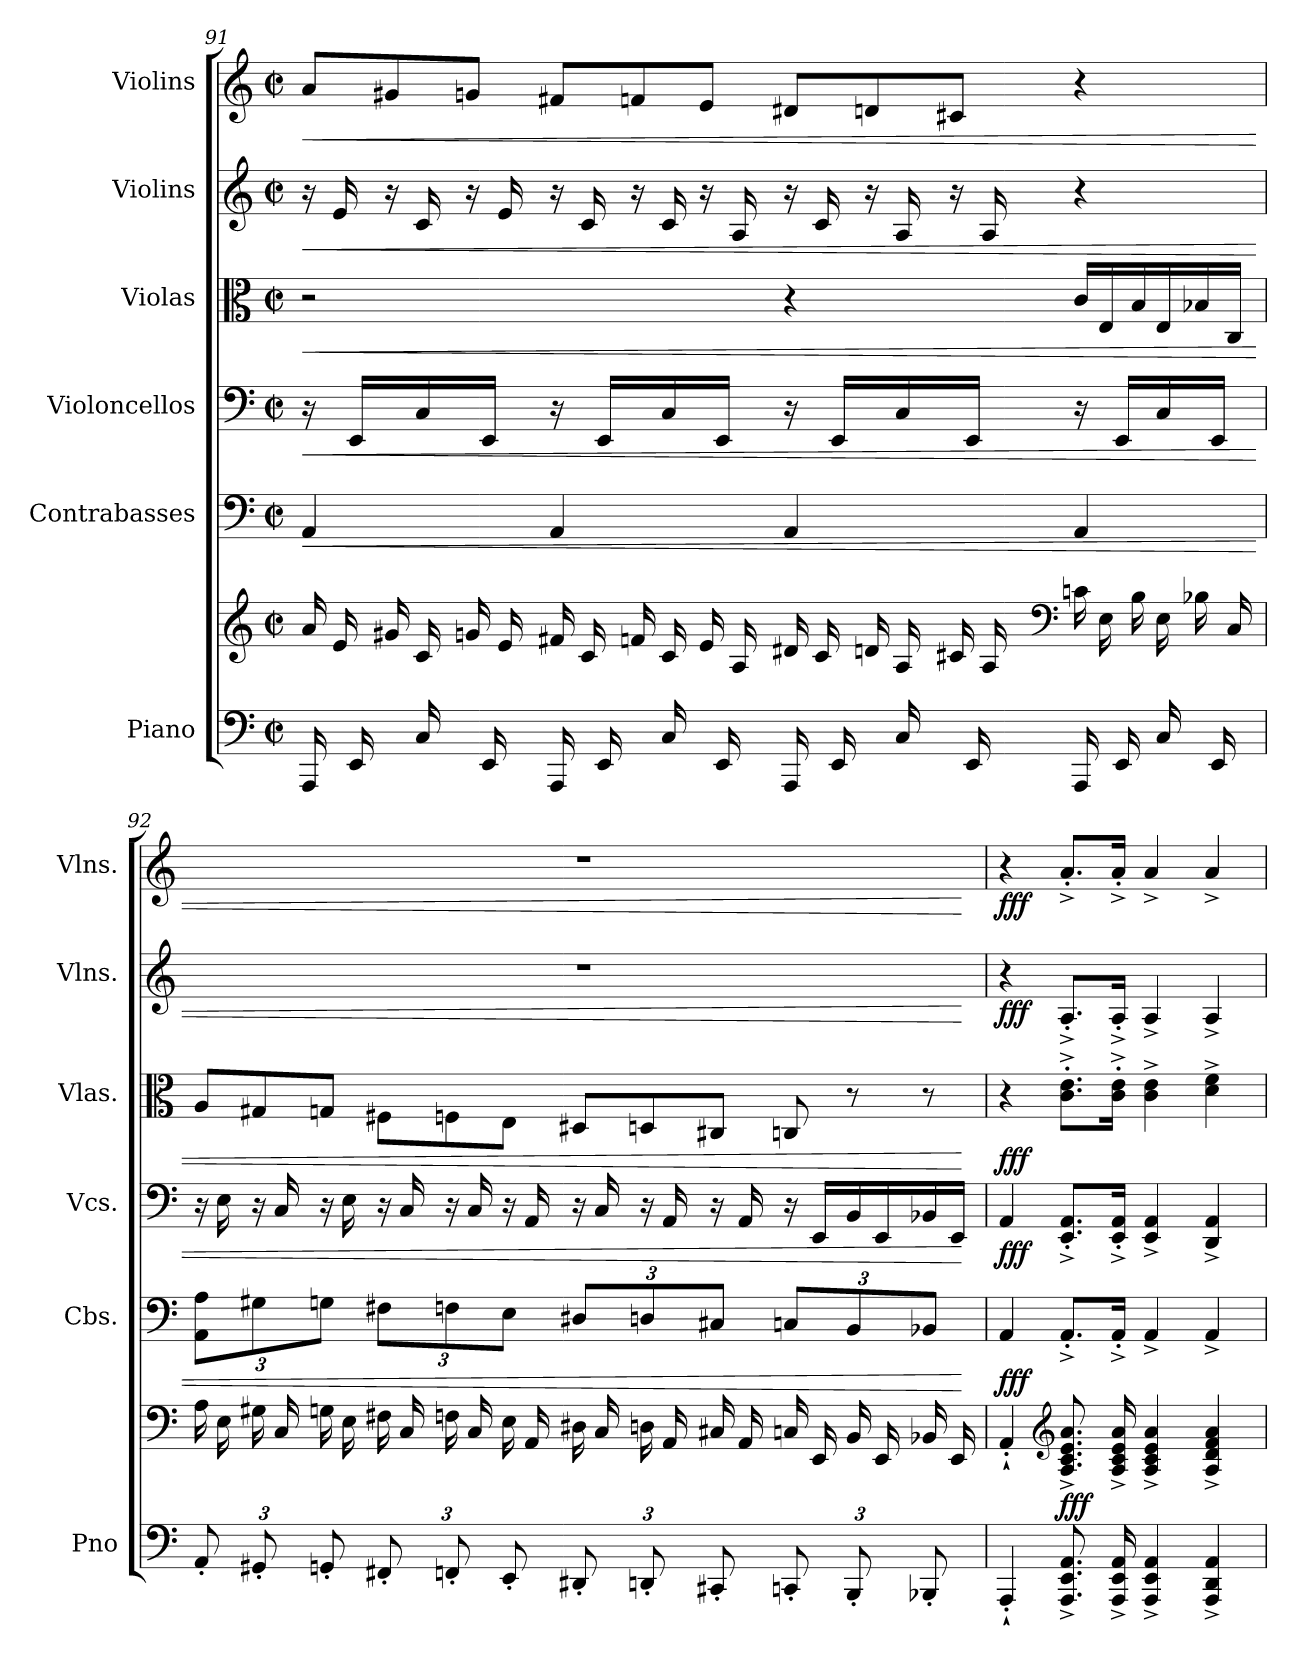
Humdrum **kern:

**kern	**kern	**dynam	**kern	**dynam	**kern	**dynam	**kern	**dynam	**kern	**dynam	**kern	**dynam
*part6	*part6	*part6	*part5	*part5	*part4	*part4	*part3	*part3	*part2	*part2	*part1	*part1
*staff7	*staff6	*staff6/7	*staff5	*staff5	*staff4	*staff4	*staff3	*staff3	*staff2	*staff2	*staff1	*staff1
*I"Piano	*	*	*I"Contrabasses	*	*I"Violoncellos	*	*I"Violas	*	*I"Violins	*	*I"Violins	*
*I'Pno	*	*	*I'Cbs.	*	*I'Vcs.	*	*I'Vlas.	*	*I'Vlns.	*	*I'Vlns.	*
!!LO:LB:g=z
*clefF4	*clefG2	*	*clefF4	*	*clefF4	*	*clefC3	*	*clefG2	*	*clefG2	*
*	*	*	*ITrd7c12	*	*	*	*	*	*	*	*	*
*k[]	*k[]	*	*k[]	*	*k[]	*	*k[]	*	*k[]	*	*k[]	*
*M4/4	*M4/4	*	*M4/4	*	*M4/4	*	*M4/4	*	*M4/4	*	*M4/4	*
*met(c|)	*met(c|)	*	*met(c|)	*	*met(c|)	*	*met(c|)	*	*met(c|)	*	*met(c|)	*
*	*Xtuplet	*	*	*	*	*	*	*	*	*	*	*
=91	=91	=91	=91	=91	=91	=91	=91	=91	=91	=91	=91	=91
!	!	!	!	!LO:HP:b	!	!LO:HP:b	!	!LO:HP:b	!	!	!	!
*	*	*	*	*	*	*	*	*	*Xtuplet	*	*	*
!	!	!	!	!	!	!	!	!	!	!LO:HP:b	!	!
*	*	*	*	*	*	*	*	*	*	*	*Xtuplet	*
!	!	!	!	!	!	!	!	!	!	!	!	!LO:HP:b
16AAA/	24a/	.	4AAA/	<	16r	<	2r	<	24r	<	12a/L	<
.	24e/	.	.	.	.	.	.	.	24e/	.	.	.
16EE/	.	.	.	.	16EE/LL	.	.	.	.	.	.	.
.	24g#X/	.	.	.	.	.	.	.	24r	.	12g#X/	.
16C/	24c/	.	.	.	16C/	.	.	.	24c/	.	.	.
.	24gn/	.	.	.	.	.	.	.	24r	.	12gn/J	.
16EE/	.	.	.	.	16EE/JJ	.	.	.	.	.	.	.
.	24e/	.	.	.	.	.	.	.	24e/	.	.	.
16AAA/	24f#X/	.	4AAA/	.	16r	.	.	.	24r	.	12f#X/L	.
.	24c/	.	.	.	.	.	.	.	24c/	.	.	.
16EE/	.	.	.	.	16EE/LL	.	.	.	.	.	.	.
.	24fn/	.	.	.	.	.	.	.	24r	.	12fn/	.
16C/	24c/	.	.	.	16C/	.	.	.	24c/	.	.	.
.	24e/	.	.	.	.	.	.	.	24r	.	12e/J	.
16EE/	.	.	.	.	16EE/JJ	.	.	.	.	.	.	.
.	24A/	.	.	.	.	.	.	.	24A/	.	.	.
16AAA/	24d#X/	.	4AAA/	.	16r	.	4r	.	24r	.	12d#X/L	.
.	24c/	.	.	.	.	.	.	.	24c/	.	.	.
16EE/	.	.	.	.	16EE/LL	.	.	.	.	.	.	.
.	24dn/	.	.	.	.	.	.	.	24r	.	12dn/	.
16C/	24A/	.	.	.	16C/	.	.	.	24A/	.	.	.
.	24c#X/	.	.	.	.	.	.	.	24r	.	12c#X/J	.
16EE/	.	.	.	.	16EE/JJ	.	.	.	.	.	.	.
.	24A/	.	.	.	.	.	.	.	24A/	.	.	.
*	*clefF4	*	*	*	*	*	*	*	*	*	*	*
*	*	*	*	*	*	*	*Xtuplet	*	*	*	*	*
16AAA/	24cn\	.	4AAA/	.	16r	.	24c/LL	.	4r	.	4r	.
.	24E\	.	.	.	.	.	24E/	.	.	.	.	.
16EE/	.	.	.	.	16EE/LL	.	.	.	.	.	.	.
.	24B\	.	.	.	.	.	24B/	.	.	.	.	.
16C/	24E\	.	.	.	16C/	.	24E/	.	.	.	.	.
.	24B-X\	.	.	.	.	.	24B-X/	.	.	.	.	.
16EE/	.	.	.	.	16EE/JJ	.	.	.	.	.	.	.
.	24C/	.	.	.	.	.	24C/JJ	.	.	.	.	.
=92	=92	=92	=92	=92	=92	=92	=92	=92	=92	=92	=92	=92
*Xbrackettup	*	*	*Xbrackettup	*	*Xtuplet	*	*	*	*	*	*	*
*	*	*	*	*	*	*	*	*	*	*	*MM100	*
!	!	!LO:DY:b=2	!	!	!	!	!	!	!	!	!	!
!	!	!LO:DY:n=1:b	!	!	!	!	!	!	!	!	!	!
*	*	*	*	*	*	*	*	*	*	*	*^	*
*	*	*	*	*	*	*	*	*	*	*	*	*^	*
*	*	*	*	*	*	*	*	*	*	*	*	*	*^	*
*	*	*	*	*	*	*	*	*	*	*	*	*	*	*^	*
12AA'/	24A\	other-dynamics ff	12AAA\ 12AA\L	.	24r	.	12A/L	.	1r	.	1r	4ryy	2ryy	2.ryy	2..ryy	.
.	24E\	.	.	.	24E\	.	.	.	.	.	.	.	.	.	.	.
12GG#X'/	24G#X\	.	12GG#X\	.	24r	.	12G#X/	.	.	.	.	.	.	.	.	.
.	24C/	.	.	.	24C/	.	.	.	.	.	.	.	.	.	.	.
12GGn'/	24Gn\	.	12GGn\J	.	24r	.	12Gn/J	.	.	.	.	.	.	.	.	.
.	24E\	.	.	.	24E\	.	.	.	.	.	.	.	.	.	.	.
*	*	*	*	*	*	*	*	*	*	*	*MM90	*	*	*	*	*
12FF#X'/	24F#X\	.	12FF#X\L	.	24r	.	12F#X\L	.	.	.	.	2.ryy	.	.	.	.
.	24C/	.	.	.	24C/	.	.	.	.	.	.	.	.	.	.	.
12FFn'/	24Fn\	.	12FFn\	.	24r	.	12Fn\	.	.	.	.	.	.	.	.	.
.	24C/	.	.	.	24C/	.	.	.	.	.	.	.	.	.	.	.
12EE'/	24E\	.	12EE\J	.	24r	.	12E\J	.	.	.	.	.	.	.	.	.
.	24AA/	.	.	.	24AA/	.	.	.	.	.	.	.	.	.	.	.
*	*	*	*	*	*	*	*	*	*	*	*MM80	*	*	*	*	*
12DD#X'/	24D#X\	.	12DD#X/L	.	24r	.	12D#X/L	.	.	.	.	.	2ryy	.	.	.
.	24C/	.	.	.	24C/	.	.	.	.	.	.	.	.	.	.	.
12DDn'/	24Dn\	.	12DDn/	.	24r	.	12Dn/	.	.	.	.	.	.	.	.	.
.	24AA/	.	.	.	24AA/	.	.	.	.	.	.	.	.	.	.	.
12CC#X'/	24C#X/	.	12CC#X/J	.	24r	.	12C#X/J	.	.	.	.	.	.	.	.	.
.	24AA/	.	.	.	24AA/	.	.	.	.	.	.	.	.	.	.	.
*	*	*	*	*	*	*	*	*	*	*	*MM70	*	*	*	*	*
12CCn'/	24Cn/	.	12CCn/L	.	24r	.	12Cn/	.	.	.	.	.	.	4ryy	.	.
.	24EE/	.	.	.	24EE/LL	.	.	.	.	.	.	.	.	.	.	.
12BBB'/	24BB/	.	12BBB/	.	24BB/	.	12r	.	.	.	.	.	.	.	.	.
*	*	*	*	*	*	*	*	*	*	*	*MM50	*	*	*	*	*
.	24EE/	.	.	.	24EE/	.	.	.	.	.	.	.	.	.	8ryy	.
12BBB-X'/	24BB-X/	.	12BBB-X/J	.	24BB-X/	.	12r	.	.	.	.	.	.	.	.	.
.	24EE/	.	.	.	24EE/JJ	.	.	.	.	.	.	.	.	.	.	.
.	.	.	.	[	.	[	.	[	.	[	.	.	.	.	.	[
*	*	*	*	*	*	*	*	*	*	*	*v	*v	*v	*v	*v	*
=93	=93	=93	=93	=93	=93	=93	=93	=93	=93	=93	=93	=93
*	*	*	*	*	*	*	*	*	*	*	*MM60	*
*	*	*	*	*	*	*	*	*	*	*	*^	*
*	*	*	*	*	*	*	*	*	*	*	*	*^	*
*	*	*	*	*	*	*	*	*	*	*	*	*	*^	*
*	*	*	*	*	*	*	*	*	*	*	*	*	*	*^	*
!	!	!	!	!LO:DY:b	!	!LO:DY:b	!	!LO:DY:b	!	!LO:DY:b	!	!	!	!	!	!LO:DY:b
*	*	*	*	*	*	*	*	*	*	*	*v	*v	*v	*v	*v	*
4AAA'`/	4AA'`/	.	4AAA/	fff	4AA/	fff	4r	fff	4r	fff	4r	fff
*	*clefG2	*	*	*	*	*	*	*	*	*	*	*
!	!	!LO:DY:b	!	!	!	!	!	!	!	!	!	!
8.AAA/^ 8.EE/^ 8.AA/^	8.A/^ 8.c/^ 8.e/^ 8.a/^	fff	8.AAA'^/L	.	8.EE/'^ 8.AA/'^L	.	8.c\'^ 8.e\'^L	.	8.A'^/L	.	8.a'^/L	.
16AAA/^ 16EE/^ 16AA/^	16A/^ 16c/^ 16e/^ 16a/^	.	16AAA'^/Jk	.	16EE/'^ 16AA/'^Jk	.	16c\'^ 16e\'^Jk	.	16A'^/Jk	.	16a'^/Jk	.
4AAA/^ 4EE/^ 4AA/^	4A/^ 4c/^ 4e/^ 4a/^	.	4AAA^/	.	4EE/^ 4AA/^	.	4c\^ 4e\^	.	4A^/	.	4a^/	.
4AAA/^ 4DD/^ 4AA/^	4A/^ 4d/^ 4f/^ 4a/^	.	4AAA^/	.	4DD/^ 4AA/^	.	4d\^ 4f\^	.	4A^/	.	4a^/	.
=	=	=	=	=	=	=	=	=	=	=	=	=
*-	*-	*-	*-	*-	*-	*-	*-	*-	*-	*-	*-	*-
